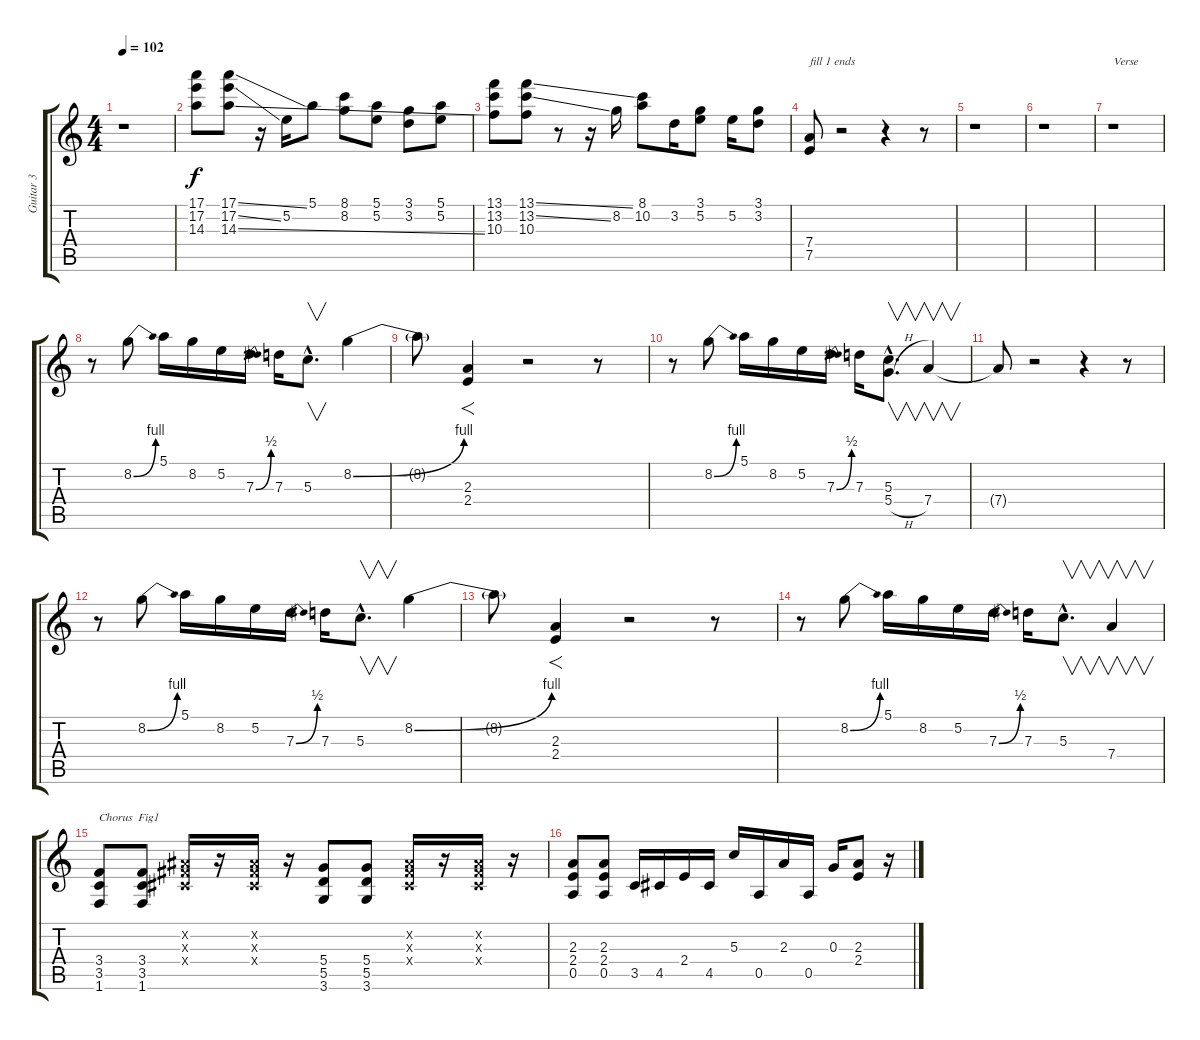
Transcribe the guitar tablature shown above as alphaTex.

\track ("Guitar 3" "Guitar 3") {instrument overdrivenguitar}
\staff {score tabs}
\tuning (E4 B3 G3 D3 A2 E2) {hide}
\ts (4 4)
\tempo 102
\clef g2
\ks c
r.1{dy f instrument overdrivenguitar} |
(17.1 17.2 14.3).8 (17.1{ss} 17.2{ss} 14.3{ss}).8 r.16 5.2.16 5.1.8 (8.1 8.2).8 (5.1 5.2).8 (3.1 3.2).8 (5.1 5.2).8 |
(13.1 13.2 10.3).8 (13.1{ss} 13.2{ss} 10.3).8 r.8 r.16 8.2.16 (8.1 10.2).8 3.2.16 (3.1 5.2).8 5.2.16 (3.1 3.2).8 |
(7.4 7.5).8{txt "fill 1 ends"} r.2 r.4 r.8 |
r.1 |
r.1 |
r.1{txt "Verse"} |
r.8 8.2{be (bend 0 0 60 4)}.8 5.1.16 8.2.16 5.2.16 7.3{be (bend 0 0 60 2)}.16 7.3.16 5.3{hac}.8{v d} 8.2{be (bend 0 0 60 4)}.4 |
8.2{t}.8 (2.3 2.4).4{f} r.2 r.8 |
r.8 8.2{be (bend 0 0 60 4)}.8 5.1.16 8.2.16 5.2.16 7.3{be (bend 0 0 60 2)}.16 7.3.16 (5.3{hac} 5.4{h hac}).8{v d} 7.4.4{v} |
7.4{t}.8 r.2 r.4 r.8 |
r.8 8.2{be (bend 0 0 60 4)}.8 5.1.16 8.2.16 5.2.16 7.3{be (bend 0 0 60 2)}.16 7.3.16 5.3{hac}.8{v d} 8.2{be (bend 0 0 60 4)}.4 |
8.2{t}.8 (2.3 2.4).4{f} r.2 r.8 |
r.8 8.2{be (bend 0 0 60 4)}.8 5.1.16 8.2.16 5.2.16 7.3{be (bend 0 0 60 2)}.16 7.3.16 5.3{hac}.8{v d} 7.4.4{v} |
(3.4 3.5 1.6).8{txt "Chorus  Fig1"} (3.4 3.5 1.6).8 (-1.2{x} -1.3{x} -1.4{x}).16 r.16 (-1.2{x} -1.3{x} -1.4{x}).16 r.16 (5.4 5.5 3.6).8 (5.4 5.5 3.6).8 (-1.2{x} -1.3{x} -1.4{x}).16 r.16 (-1.2{x} -1.3{x} -1.4{x}).16 r.16 |
(2.3 2.4 0.5).8 (2.3 2.4 0.5).8 3.5.16 4.5.16 2.4.16 4.5.16 5.3.16 0.5.16 2.3.16 0.5.16 0.3.16 (2.3 2.4).8 r.16
